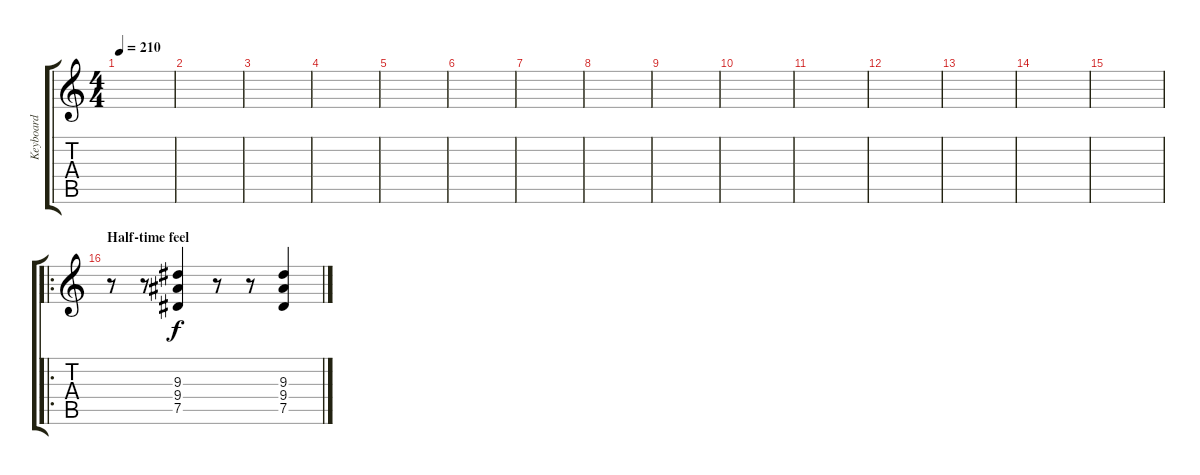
\track ("Keyboard" "Keyboard") {instrument orchestrahit}
\staff {score tabs}
\tuning (Eb5 Bb4 Gb4 Db4 Ab3 Eb3) {hide}
\ts (4 4)
\tempo 210
\clef g2
\ks c
|
|
|
|
|
|
|
|
|
|
|
|
|
|
|
\ro
\section ("" "Half-time feel")
r.8{instrument orchestrahit} r.8 (9.3 9.4 7.5).4 r.8 r.8 (9.3 9.4 7.5).4
